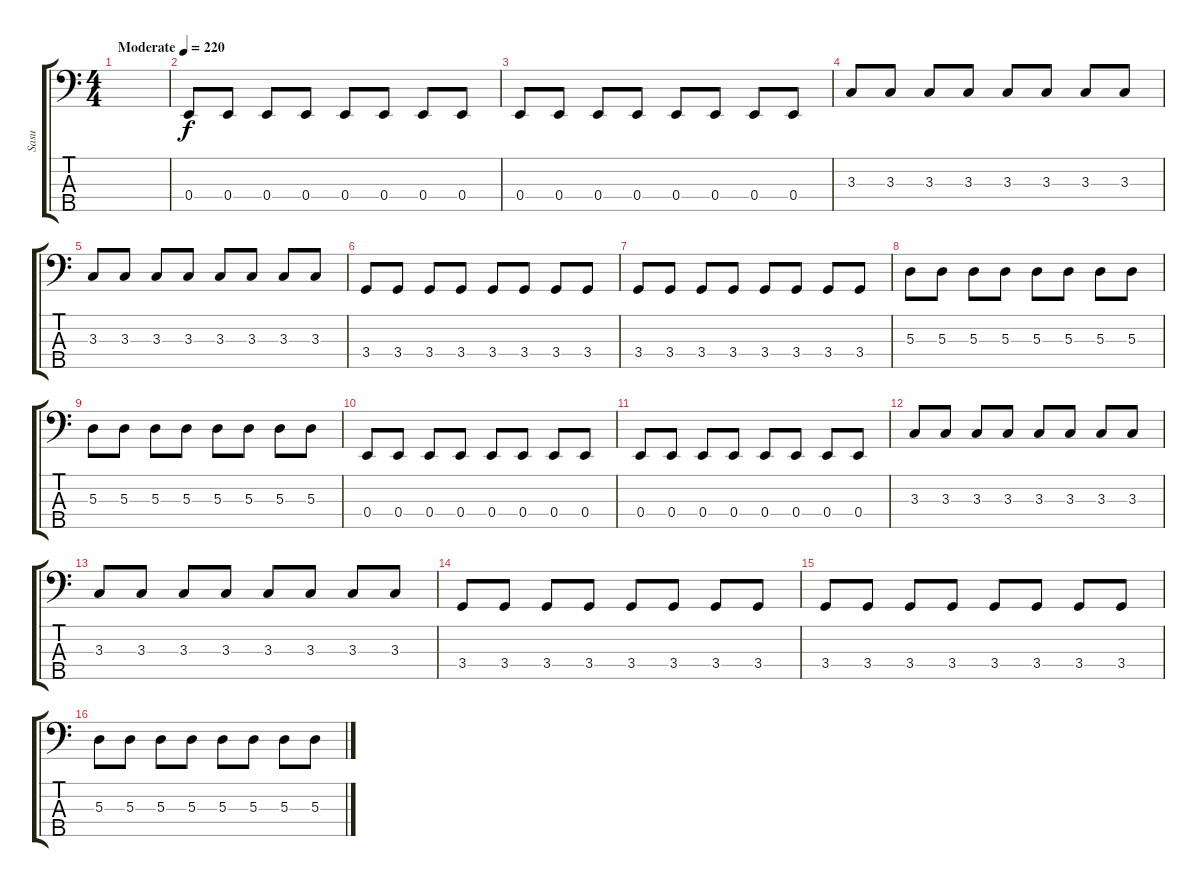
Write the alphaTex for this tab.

\track ("Sasu" "Sasu") {instrument electricbassfinger}
\staff {score tabs}
\tuning (G2 D2 A1 E1 B0) {hide}
\ts (4 4)
\tempo (220 "Moderate")
\clef f4
\ks c
|
0.4.8 0.4.8 0.4.8 0.4.8 0.4.8 0.4.8 0.4.8 0.4.8 |
0.4.8 0.4.8 0.4.8 0.4.8 0.4.8 0.4.8 0.4.8 0.4.8 |
3.3.8 3.3.8 3.3.8 3.3.8 3.3.8 3.3.8 3.3.8 3.3.8 |
3.3.8 3.3.8 3.3.8 3.3.8 3.3.8 3.3.8 3.3.8 3.3.8 |
3.4.8 3.4.8 3.4.8 3.4.8 3.4.8 3.4.8 3.4.8 3.4.8 |
3.4.8 3.4.8 3.4.8 3.4.8 3.4.8 3.4.8 3.4.8 3.4.8 |
5.3.8 5.3.8 5.3.8 5.3.8 5.3.8 5.3.8 5.3.8 5.3.8 |
5.3.8 5.3.8 5.3.8 5.3.8 5.3.8 5.3.8 5.3.8 5.3.8 |
0.4.8 0.4.8 0.4.8 0.4.8 0.4.8 0.4.8 0.4.8 0.4.8 |
0.4.8 0.4.8 0.4.8 0.4.8 0.4.8 0.4.8 0.4.8 0.4.8 |
3.3.8 3.3.8 3.3.8 3.3.8 3.3.8 3.3.8 3.3.8 3.3.8 |
3.3.8 3.3.8 3.3.8 3.3.8 3.3.8 3.3.8 3.3.8 3.3.8 |
3.4.8 3.4.8 3.4.8 3.4.8 3.4.8 3.4.8 3.4.8 3.4.8 |
3.4.8 3.4.8 3.4.8 3.4.8 3.4.8 3.4.8 3.4.8 3.4.8 |
5.3.8 5.3.8 5.3.8 5.3.8 5.3.8 5.3.8 5.3.8 5.3.8
